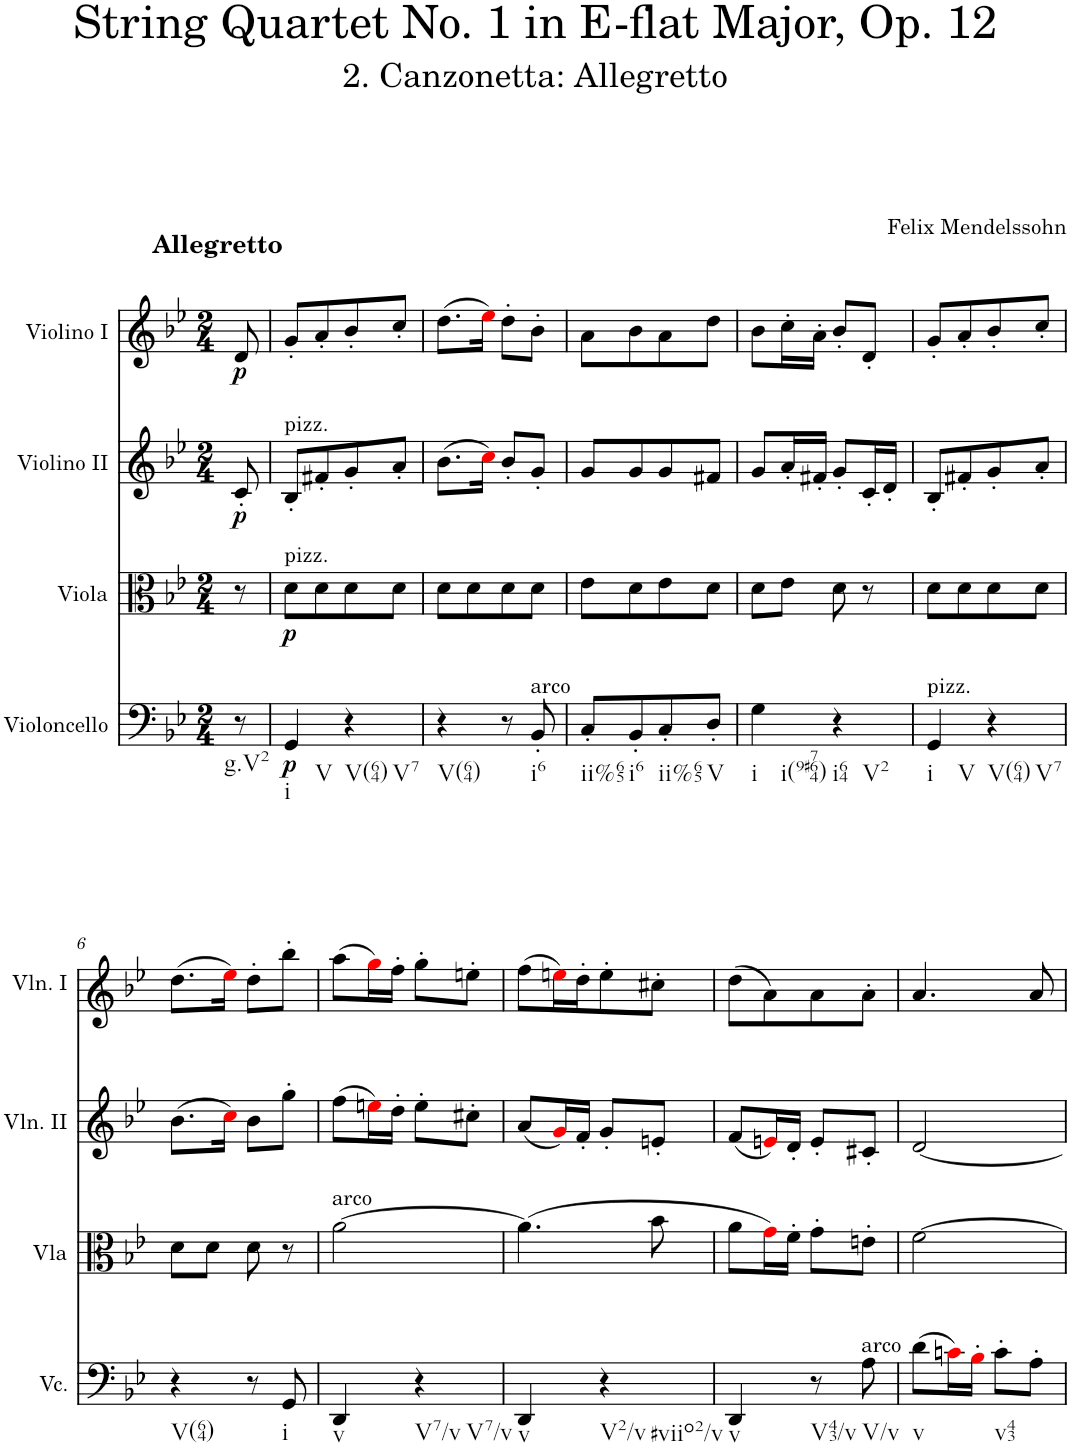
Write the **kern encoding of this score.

**kern	**dynam	**kern	**dynam	**kern	**dynam	**kern	**dynam
*part4	*part4	*part3	*part3	*part2	*part2	*part1	*part1
*staff4	*staff4	*staff3	*staff3	*staff2	*staff2	*staff1	*staff1
*I"Violoncello	*	*I"Viola	*	*I"Violino II	*	*I"Violino I	*
*I'Vc.	*	*I'Vla	*	*I'Vln. II	*	*I'Vln. I	*
*clefF4	*	*clefC3	*	*clefG2	*	*clefG2	*
*k[b-e-]	*	*k[b-e-]	*	*k[b-e-]	*	*k[b-e-]	*
*M2/4	*	*M2/4	*	*M2/4	*	*M2/4	*
=	=	=	=	=	=	=	=
!	!	!	!	!	!	!LO:TX:a:B:t=Allegretto	!
!LO:TX:b:t=g.V2	!	!	!	!	!	!	!
!	!	!	!	!	!LO:DY:b	!	!LO:DY:b
8r	.	8r	.	8c'/	p	8d/	p
=1	=1	=1	=1	=1	=1	=1	=1
!	!	!	!	!LO:TX:a:t=pizz.	!	!	!
!	!	!LO:TX:a:t=pizz.	!	!	!	!	!
!LO:TX:b:t=i	!	!	!	!	!	!	!
!LO:TX:b:t=V	!	!	!	!	!	!	!
!	!LO:DY:b	!	!LO:DY:b	!	!	!	!
4GG/	p	8d\L	p	8B-'/L	.	8g'/L	.
.	.	8d\	.	8f#X'/	.	8a'/	.
!LO:TX:b:t=V(64)	!	!	!	!	!	!	!
!LO:TX:b:t=V7	!	!	!	!	!	!	!
4r	.	8d\	.	8g'/	.	8b-'/	.
.	.	8d\J	.	8a'/J	.	8cc'/J	.
=2	=2	=2	=2	=2	=2	=2	=2
!LO:TX:b:t=V(64)	!	!	!	!	!	!	!
4r	.	8d\L	.	(>8.b-\L	.	(>8.dd\L	.
.	.	8d\	.	.	.	.	.
.	.	.	.	16cci\Jk)	.	16ee-i\Jk)	.
8r	.	8d\	.	8b-'/L	.	8dd'\L	.
!LO:TX:a:t=arco	!	!	!	!	!	!	!
!LO:TX:b:t=i6	!	!	!	!	!	!	!
8BB-'/	.	8d\J	.	8g'/J	.	8b-'\J	.
=3	=3	=3	=3	=3	=3	=3	=3
!LO:TX:b:t=ii%65	!	!	!	!	!	!	!
8C'/L	.	8e-\L	.	8g/L	.	8a\L	.
!LO:TX:b:t=i6	!	!	!	!	!	!	!
8BB-'/	.	8d\	.	8g/	.	8b-\	.
!LO:TX:b:t=ii%65	!	!	!	!	!	!	!
8C'/	.	8e-\	.	8g/	.	8a\	.
!LO:TX:b:t=V	!	!	!	!	!	!	!
8D'/J	.	8d\J	.	8f#X/J	.	8dd\J	.
=4	=4	=4	=4	=4	=4	=4	=4
!LO:TX:b:t=i	!	!	!	!	!	!	!
!LO:TX:b:t=i(9#764)	!	!	!	!	!	!	!
4G\	.	8d\L	.	8g/L	.	8b-\L	.
.	.	8e-\J	.	16a'/L	.	16cc'\L	.
.	.	.	.	16f#X'/JJ	.	16a'\JJ	.
!LO:TX:b:t=i64	!	!	!	!	!	!	!
!LO:TX:b:t=V2	!	!	!	!	!	!	!
4r	.	8d\	.	8g'/L	.	8b-'/L	.
.	.	8r	.	16c'/L	.	8d'/J	.
.	.	.	.	16d'/JJ	.	.	.
=5	=5	=5	=5	=5	=5	=5	=5
!LO:TX:a:t=pizz.	!	!	!	!	!	!	!
!LO:TX:b:t=i	!	!	!	!	!	!	!
!LO:TX:b:t=V	!	!	!	!	!	!	!
4GG/	.	8d\L	.	8B-'/L	.	8g'/L	.
.	.	8d\	.	8f#X'/	.	8a'/	.
!LO:TX:b:t=V(64)	!	!	!	!	!	!	!
!LO:TX:b:t=V7	!	!	!	!	!	!	!
4r	.	8d\	.	8g'/	.	8b-'/	.
.	.	8d\J	.	8a'/J	.	8cc'/J	.
!!LO:LB:g=z
=6	=6	=6	=6	=6	=6	=6	=6
!LO:TX:b:t=V(64)	!	!	!	!	!	!	!
4r	.	8d\L	.	(>8.b-\L	.	(>8.dd\L	.
.	.	8d\J	.	.	.	.	.
.	.	.	.	16cci\Jk)	.	16ee-i\Jk)	.
8r	.	8d\	.	8b-\L	.	8dd'\L	.
!LO:TX:b:t=i	!	!	!	!	!	!	!
8GG/	.	8r	.	8gg'\J	.	8bb-'\J	.
=7	=7	=7	=7	=7	=7	=7	=7
!	!	!LO:TX:a:t=arco	!	!	!	!	!
!LO:TX:b:t=v	!	!	!	!	!	!	!
4DD/	.	[2a\	.	(>8ff\L	.	(>8aa\L	.
.	.	.	.	16eeni\L)	.	16ggi\L)	.
.	.	.	.	16dd'\JJ	.	16ff'\JJ	.
!LO:TX:b:t=V7/v	!	!	!	!	!	!	!
!LO:TX:b:t=V7/v	!	!	!	!	!	!	!
4r	.	.	.	8ee'\L	.	8gg'\L	.
.	.	.	.	8cc#X'\J	.	8een'\J	.
=8	=8	=8	=8	=8	=8	=8	=8
!LO:TX:b:t=v	!	!	!	!	!	!	!
4DD/	.	(>4.a\]	.	(<8a/L	.	(>8ff\L	.
.	.	.	.	16gi/L)	.	16eeni\L)	.
.	.	.	.	16f'/JJ	.	16dd'\J	.
!LO:TX:b:t=V2/v	!	!	!	!	!	!	!
!LO:TX:b:t=#viio2/v	!	!	!	!	!	!	!
4r	.	.	.	8g'/L	.	8ee'\	.
.	.	8b-\	.	8en'/J	.	8cc#X'\J	.
=9	=9	=9	=9	=9	=9	=9	=9
!LO:TX:b:t=v	!	!	!	!	!	!	!
4DD/	.	8a\L	.	(<8f/L	.	(>8dd\L	.
.	.	16gi\L)	.	16eni/L)	.	8a\)	.
.	.	16f'\JJ	.	16d'/JJ	.	.	.
!LO:TX:b:t=V43/v	!	!	!	!	!	!	!
8r	.	8g'\L	.	8e'/L	.	8a\	.
!LO:TX:a:t=arco	!	!	!	!	!	!	!
!LO:TX:b:t=V/v	!	!	!	!	!	!	!
8A\	.	8en'\J	.	8c#X'/J	.	8a'\J	.
=10	=10	=10	=10	=10	=10	=10	=10
!LO:TX:b:t=v	!	!	!	!	!	!	!
(>8d\L	.	[2f\	.	[2d/	.	4.a/	.
16cni\L)	.	.	.	.	.	.	.
16B-'i\JJ	.	.	.	.	.	.	.
!LO:TX:b:t=v43	!	!	!	!	!	!	!
8c'\L	.	.	.	.	.	.	.
8A'\J	.	.	.	.	.	8a/	.
=	=	=	=	=	=	=	=
*-	*-	*-	*-	*-	*-	*-	*-
